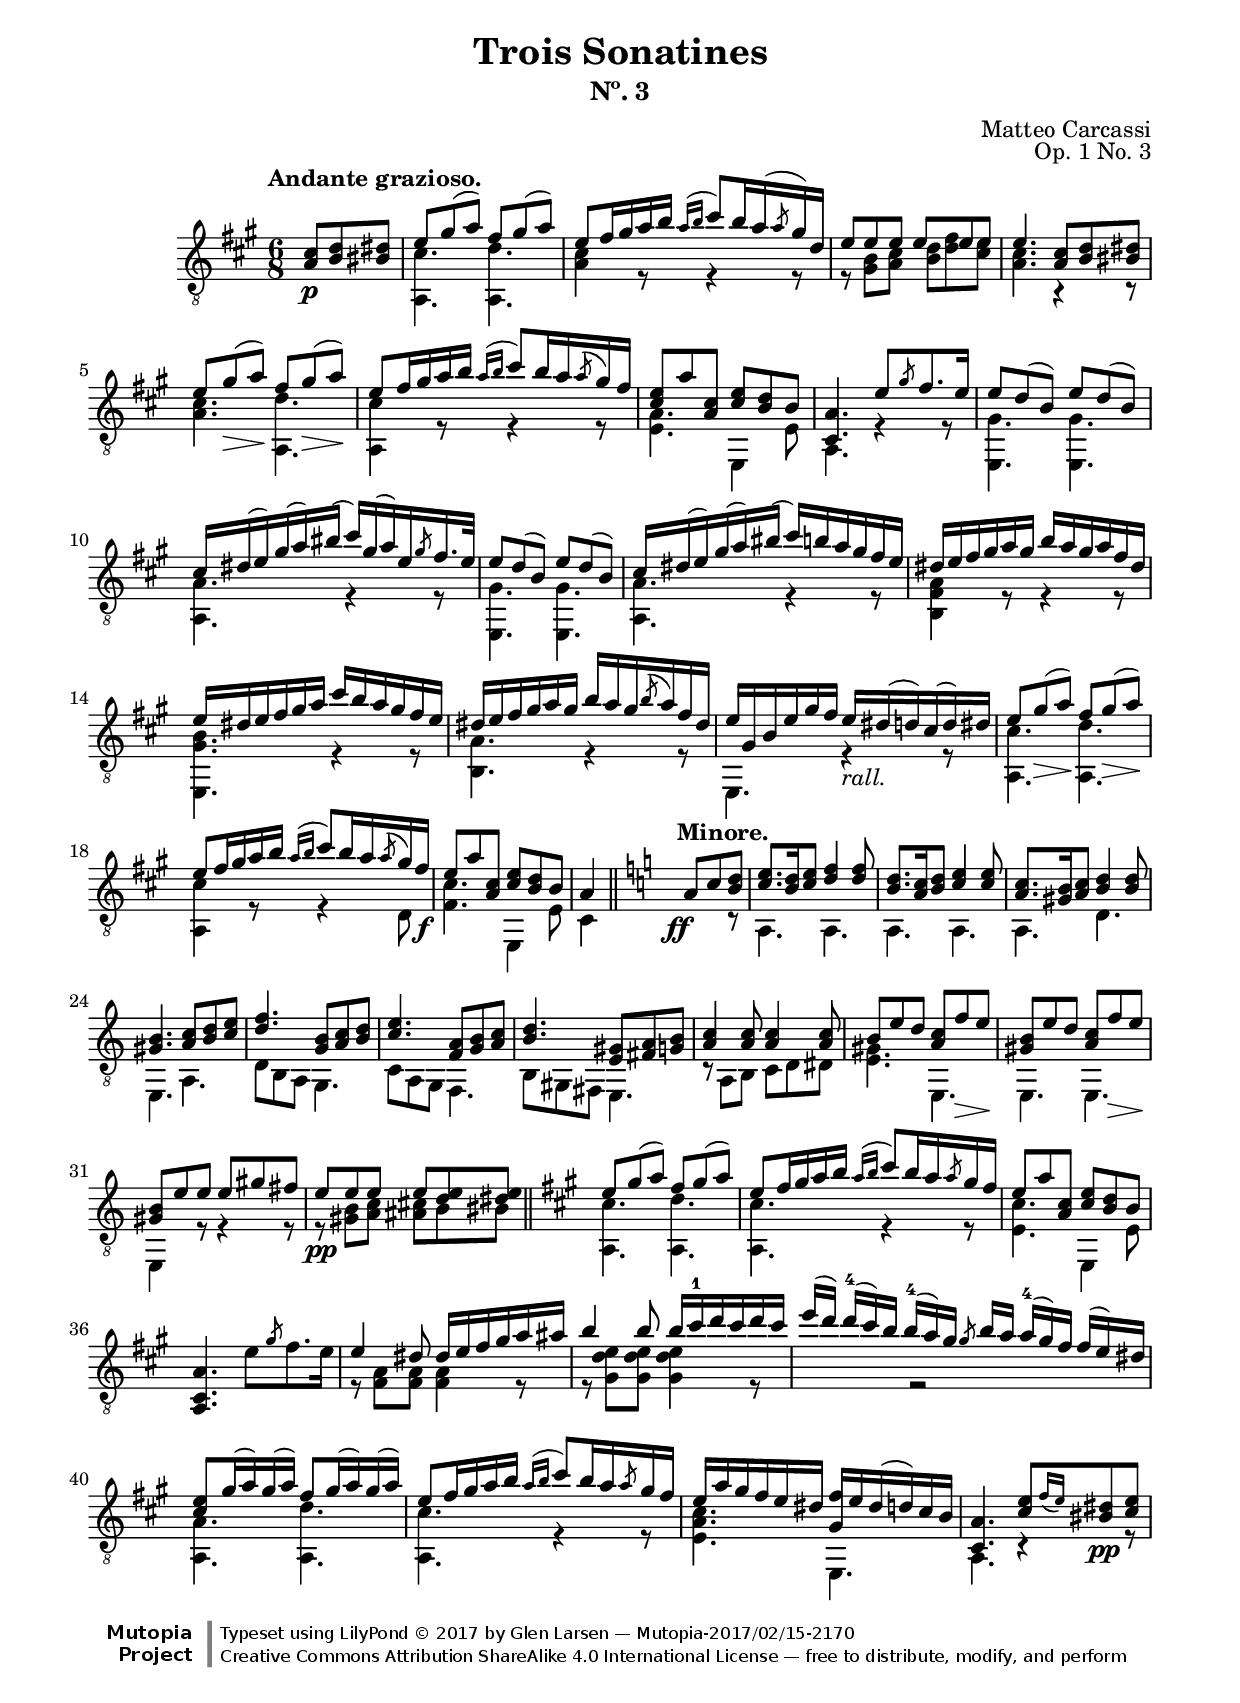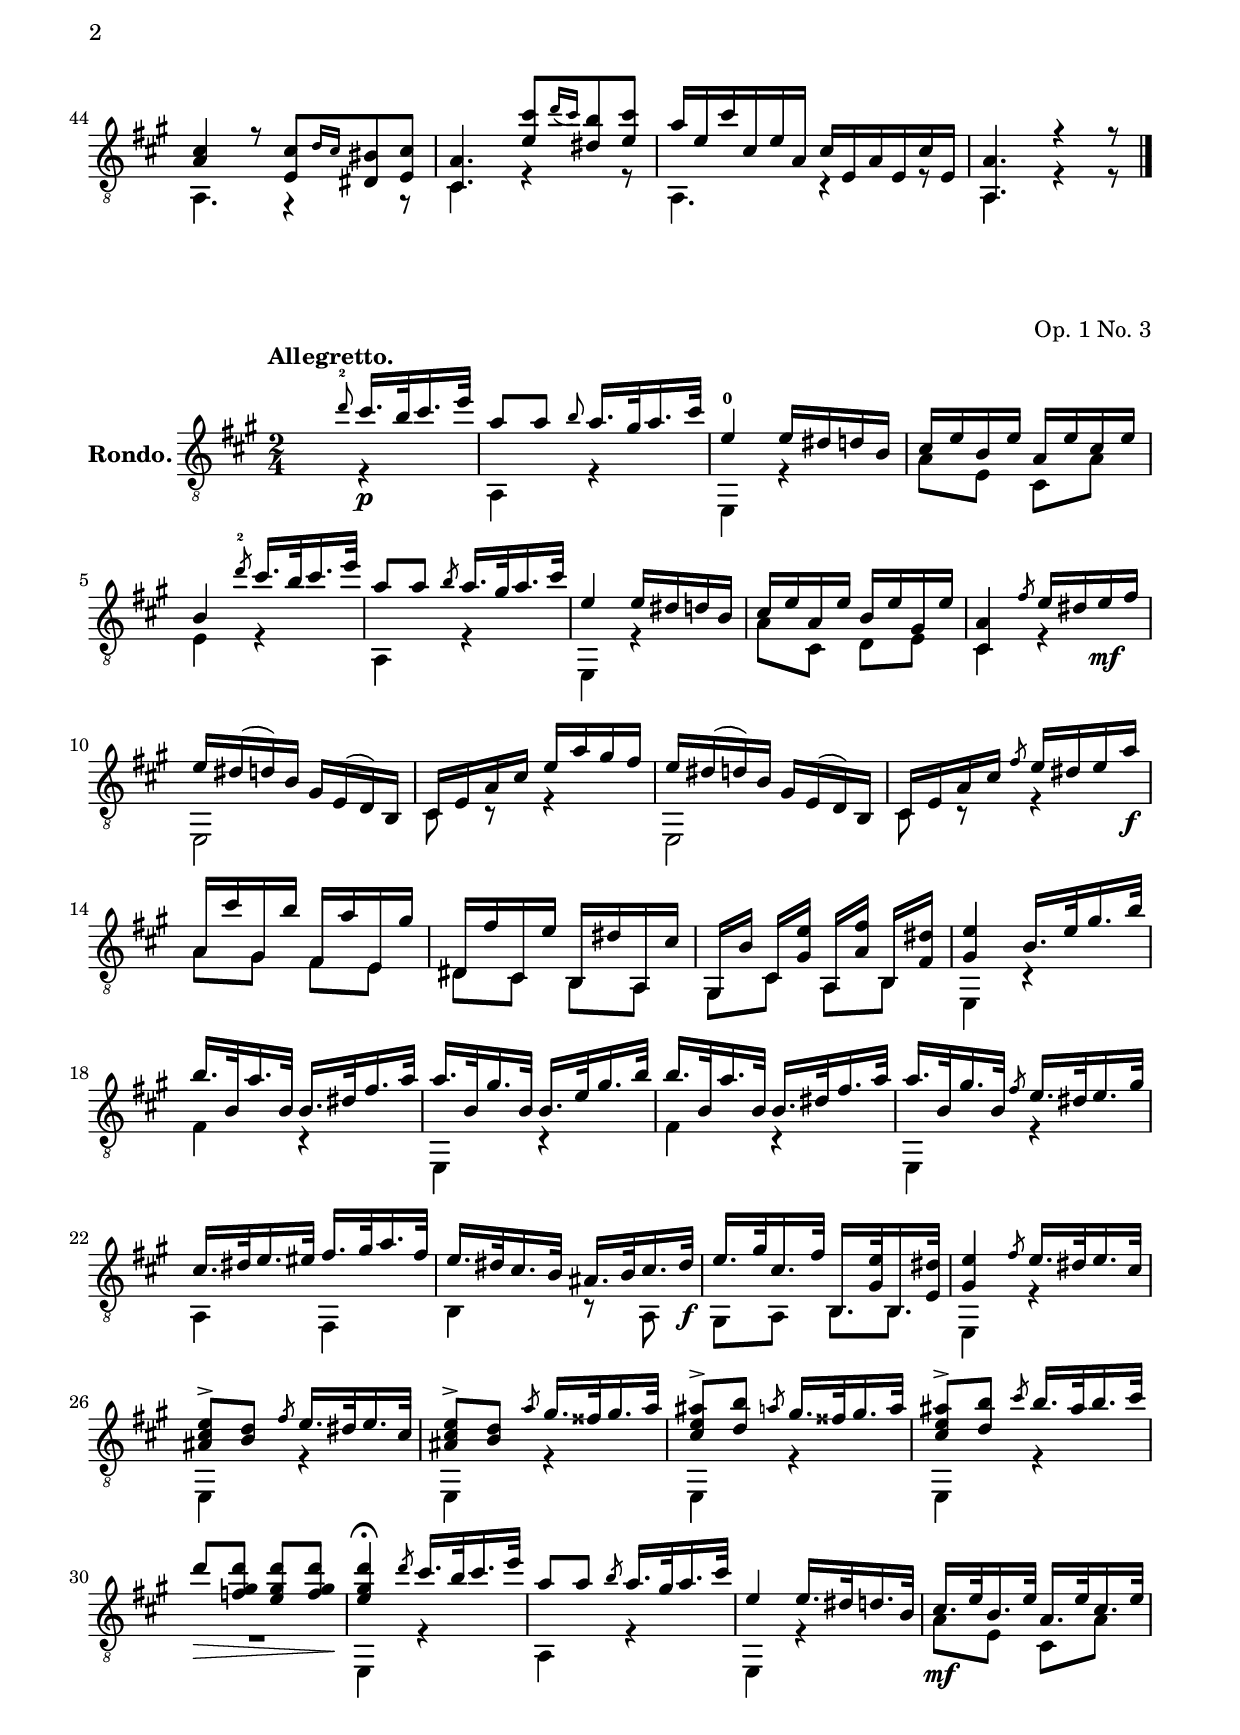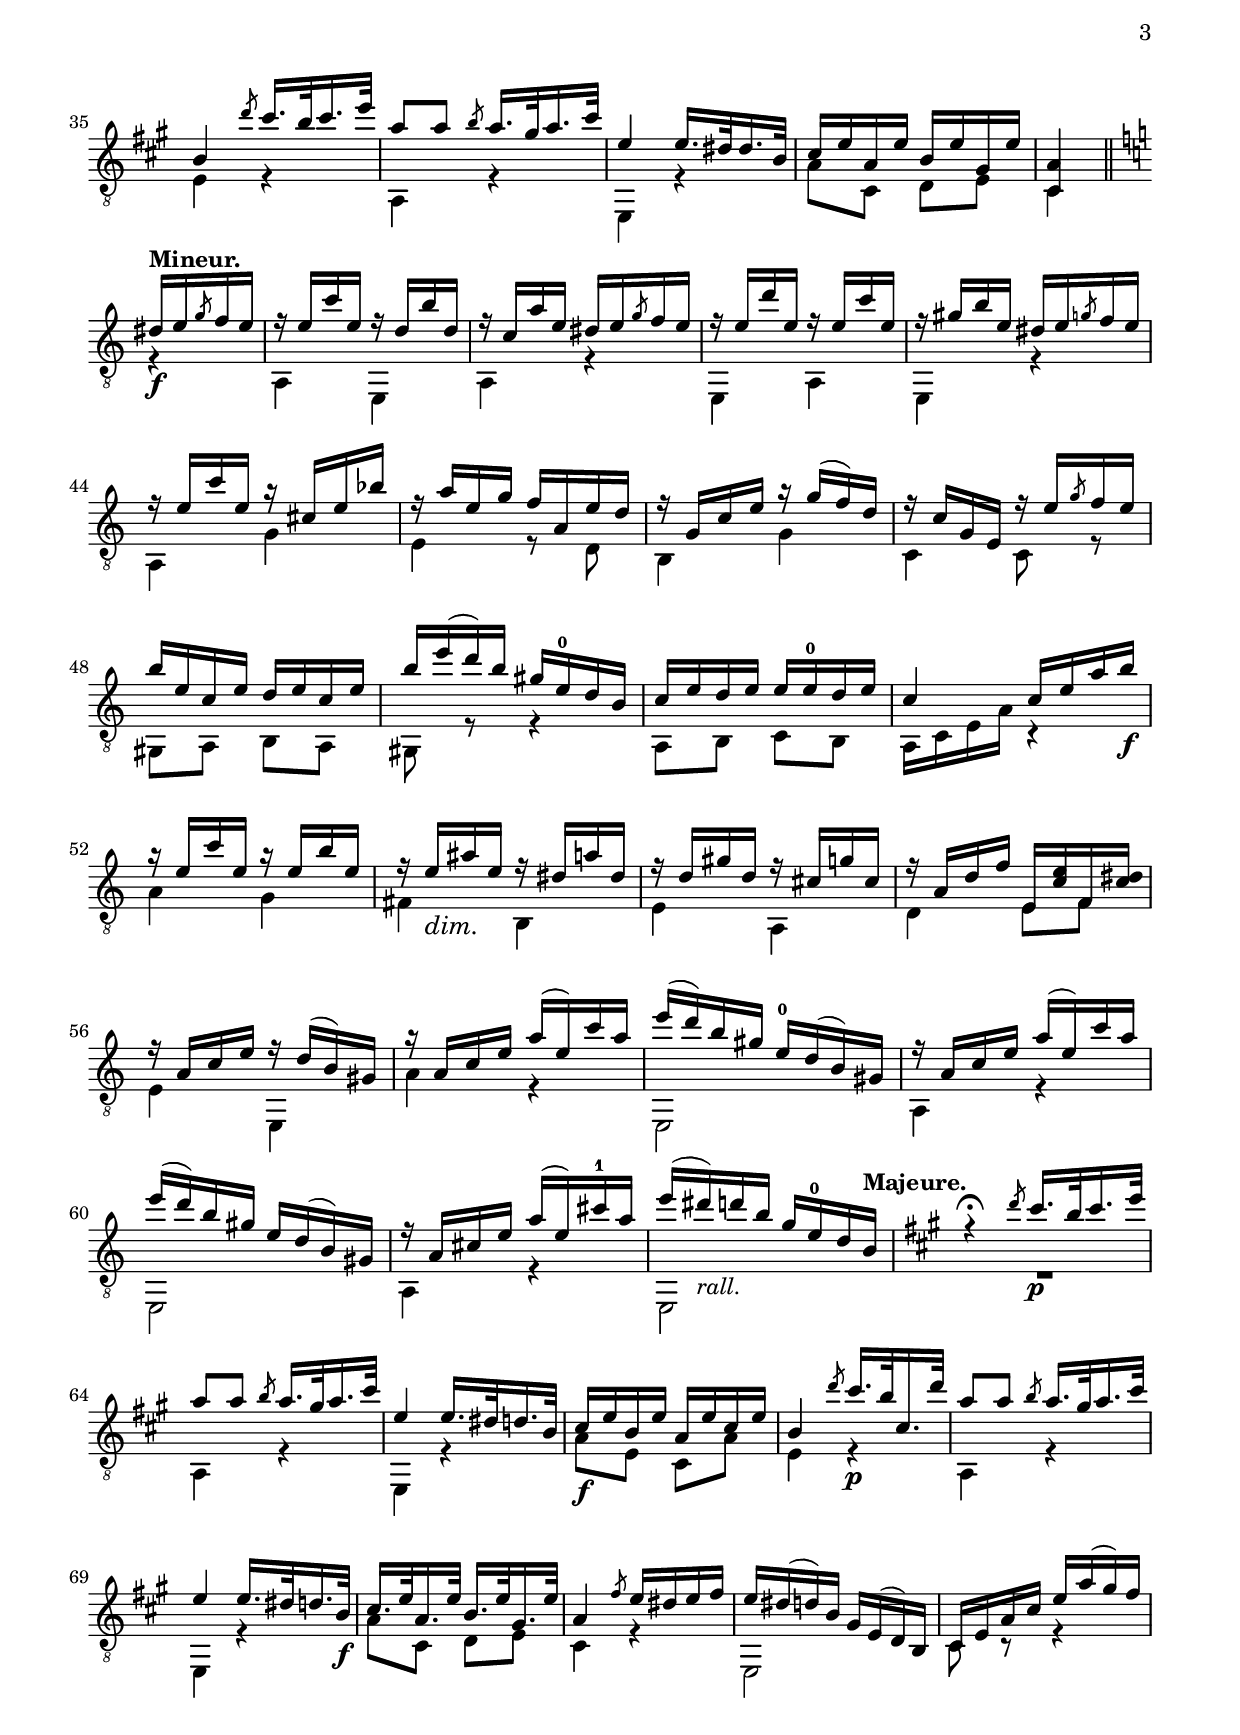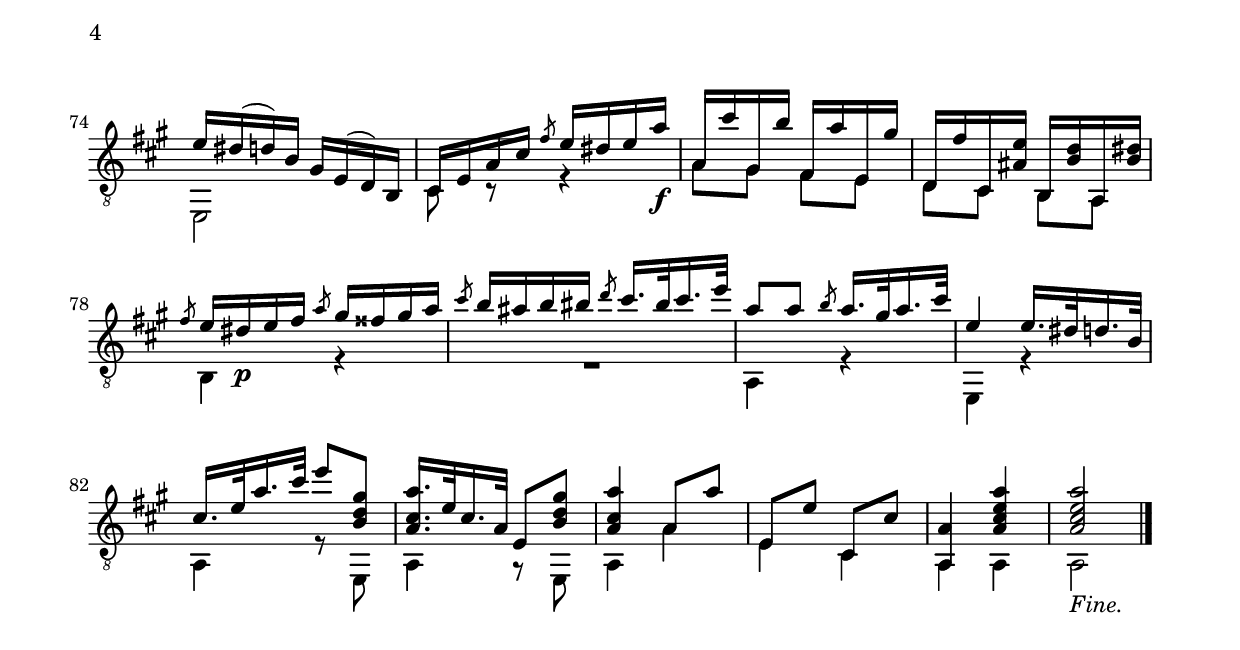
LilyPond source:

\version "2.19.51"

\header {
  title = "Trois Sonatines"
  subtitle = "Nº. 3"
  composer = "Matteo Carcassi"
  opus = "Op. 1 No. 3"
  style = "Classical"
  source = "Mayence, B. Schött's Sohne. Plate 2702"
  date = "c.1827"
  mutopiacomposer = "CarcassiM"
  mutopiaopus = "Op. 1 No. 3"
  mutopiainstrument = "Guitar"
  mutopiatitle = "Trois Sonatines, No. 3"
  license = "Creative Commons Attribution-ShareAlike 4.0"
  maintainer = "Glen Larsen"
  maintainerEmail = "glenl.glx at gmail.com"

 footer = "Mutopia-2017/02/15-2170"
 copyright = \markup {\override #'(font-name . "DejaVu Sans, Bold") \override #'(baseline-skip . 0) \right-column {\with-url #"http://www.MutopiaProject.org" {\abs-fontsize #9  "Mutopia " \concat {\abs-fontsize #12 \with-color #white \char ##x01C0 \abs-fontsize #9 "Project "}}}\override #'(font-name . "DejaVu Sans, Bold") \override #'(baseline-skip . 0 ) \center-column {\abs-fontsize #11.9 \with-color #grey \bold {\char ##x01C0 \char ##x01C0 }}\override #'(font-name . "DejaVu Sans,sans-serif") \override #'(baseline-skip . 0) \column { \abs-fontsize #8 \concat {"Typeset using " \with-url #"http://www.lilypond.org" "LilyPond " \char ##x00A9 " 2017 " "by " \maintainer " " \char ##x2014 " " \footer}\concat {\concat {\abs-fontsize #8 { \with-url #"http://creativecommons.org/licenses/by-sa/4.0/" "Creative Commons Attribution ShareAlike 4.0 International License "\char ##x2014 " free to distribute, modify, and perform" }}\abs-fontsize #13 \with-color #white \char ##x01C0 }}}
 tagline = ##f
}

\paper {
  line-width = 18.0\cm
  top-margin = 4\mm
  top-markup-spacing.basic-distance = #6
  markup-system-spacing.basic-distance = #10
  top-system-spacing.basic-distance = #12
  last-bottom-spacing.padding = #2
}

mbreak = {} % {\break}

midVoice = {
  \voiceThree\stemDown
  \set fingeringOrientations = #'(left)
}

%% ANDANTE

andanteGlobal = { \time 6/8 \key a \major }

andanteTreble = \fixed c {
  \andanteGlobal
  \voiceOne
  \set fingeringOrientations = #'(up)
  \override Fingering.add-stem-support = ##t

  \partial 4. {<a cis'>8\p <b d'> <bis dis'>} |
  e'8 gis'( a') fis' gis'( a') |
  e'8 fis'16 gis' a' b' \acciaccatura{a'16[ b']} cis''8[ b'16 a'( \slashedGrace{a'8} gis'16) d'] |
  e'8 e' e' e' e' e' |

  \mbreak
  e'4. <a cis'>8 <b d'> <bis dis'> |
  e'8 gis'\>( a')\! fis' gis'(\> a')\! |
  e'8 fis'16 gis' a' b' \acciaccatura{a'16[ b']} cis''8 b'16 a' \acciaccatura{a'8} gis'16 fis' |
  <cis' e'>8 a' <a cis'> <cis' e'> <b d'> b |
  <cis a>4. e'8 \slashedGrace{gis'8} fis'8. e'16 |

  \mbreak
  e'8 d'( b) e' d'( b) |
  cis'16 dis'( e') gis'( a') bis'( cis'') gis'( a') e' \slashedGrace{gis'8} fis'16. e'32 |
  e'8 d'( b) e' d'( b) |
  cis'16 dis'( e') gis'( a') bis'( cis'') b' a' gis' fis' e' |

  \mbreak
  \fixed c' {
    dis16 e fis gis a gis b a gis a fis dis |
    e16 dis e fis gis a cis' b a gis fis e |
    dis16 e fis gis a gis b a gis \acciaccatura{b8} a16 fis dis |
    e gis, b, e gis fis e_\markup{\italic "rall."} dis( d) cis( d) dis |

    \mbreak
    e8 gis(\> a)\! fis gis(\> a)\! |
    e8 fis16 gis a b \acciaccatura{a16[ b]} cis'8 b16 a \acciaccatura{a8} gis16 fis\f |
    e8 a <a, cis> <cis e> <b, d> b, |
  }
  a4 \bar "||" \key a \minor s8^\markup{\bold "Minore."} \ff a8 c' <b d'> |

  \mbreak
  <c' e'>8. <b d'>16 <c' e'>8 <d' f'>4 q8 |
  <b d'>8. <a c'>16 <b d'>8 <c' e'>4 q8 |
  <a c'>8. <gis b>16 <a c'>8 <b d'>4 q8 |
  <gis b>4. <a c'>8 <b d'> <c' e'> |
  <d' f'>4. <g b>8 <a c'> <b d'> |

  \mbreak
  <c' e'>4. <f a>8 <g b> <a c'> |
  <b d'>4. <e gis>8 <fis a> <g b> |
  <a c'>4 q8 q4 q8 |
  b8 e' d' <a c'> f'\> e'\! |
  <gis b>8 e' d' <a c'> f'\> e'\! |

  \mbreak
  <gis b>8 e' e' e' gis' fis' |
  e'8\pp e' e' e' <d' e'> <dis' e'> |
  \bar "||" \key a \major
  e'8 gis'( a') fis' gis'( a') |
  e'8 fis'16 gis' a' b' \acciaccatura{a'16[ b']} cis''8 b'16 a' \slashedGrace{a'8} gis'16 fis' |
  e'8 a' <a cis'> <cis' e'> <b d'> b |

  \mbreak
  \oneVoice <a, cis a>4. e'8 \slashedGrace{gis'} fis'8. e'16 \voiceOne |
  \fixed c' {
    e4 dis8 dis16 e fis gis a ais |
    b4 b8 b16 cis'-1 d' cis' d' cis' |
    \omit TupletBracket \omit TupletNumber
    \tuplet 4/3 {
      e'16([ d']) d'-4[( cis') b] b-4[( a) gis] \slashedGrace{gis8} b16[ a] a-4[( gis) fis] fis[( e) dis] |
    }

    \mbreak
    <cis e>8 gis16( a) gis( a) fis8 gis16( a) gis( a) |
    e8 fis16 gis a b \acciaccatura{a16[ b]} cis'8 b16 a \slashedGrace{a8} gis16 fis |
    e16 a gis fis e dis <gis, fis> e dis( d) cis b, |
  }

  \mbreak
  <cis a>4. <cis' e'>8[ \grace{fis'16_([ e'])} <bis dis'>8\pp <cis' e'>8] |
  <a cis'>4 r8 <e cis'>8[ \grace{d'16[ cis']} <dis bis>8 <e cis'>8] |
  <cis a>4. <e' cis''>8[ \grace{d''16_([ cis''])} <dis'b'>8 <e' cis''>8] |
  a'16 e' cis'' cis' e' a cis' e a e cis' e |
  <a, a>4. r4 r8 |

  \bar "|."
}

andanteBass = \fixed c {
  \andanteGlobal
  \voiceTwo
  \partial 4. {s4 s8} |
  <a, cis'>4. <a, d'> |
  <a cis'>4 r8 r4 r8 |
  r8 <gis b> <a cis'> <b d'> <d' fis'> <cis' e'> |

  <a cis'>4. r4 r8 |
  <a cis'>4. <a, d'> |
  <a, cis'>4 r8 r4 r8 |
  <e a>4. e,4 e8 |
  a,4. r4 r8 |

  \repeat unfold 2 {
    <e, gis>4. q |
    <a, a>4. r4 r8 |
  }

  <b, fis a>4 r8 r4 r8 |
  <e, gis b>4. r4 r8 |
  <b, a>4. r4 r8 |
  e,4. r4 r8 |

  <a, cis'>4. <a, d'> |
  <a, cis'>4 r8 r4 d8 |
  <fis cis'>4. e,4 e8 |
  cis4 s8 s4 r8 | % a\minor

  a,4. a, |
  a,4. a, |
  a,4. d |
  e,4. a, |
  d8 b, a, g,4. |

  c8 a, g, f,4. |
  b,8 gis, fis, e,4. |
  r8 a, b, c d dis |
  <e gis>4. e, |
  e,4. e, |

  e,4 r8 r4 r8 |
  r8 <gis b>8 <a c'> <ais cis'> b bis |
  <a, cis'>4. <a, d'> | % a \major
  <a, cis'>4. r4 r8 |
  <e cis'>4. e,4 e8 |

  s2. |
  r8 <fis a> q q4 r8 |
  r8 <gis d' e'> q q4 r8 |
  s4 r2 |

  <a, a>4. <a, d'> |
  <a, cis'>4. r4 r8 |
  <e a cis'>4. e, |

  a,4. r4 r8 |
  a,4. r4 r8 |
  cis4. r4 r8 |
  a,4. r4 r8 |
  a,4. r4 r8 |
}


%%% ANDANTE SCORE

andanteScore =
  \new Staff = "Guitar" \with {
    \mergeDifferentlyDottedOn
    \mergeDifferentlyHeadedOn
  } <<
    \clef "treble_8"
    \tempo "Andante grazioso."
    \context Voice = "upperVoice" \andanteTreble
    \context Voice = "lowerVoice" \andanteBass
  >>


%%% RONDO

rondoGlobal = { \time 2/4 \key a \major }

rondoTreble = \fixed c {
  \rondoGlobal
  \voiceOne
  \set fingeringOrientations = #'(up)
  \override Fingering.add-stem-support = ##t

  \fixed c' {
    s4 \grace{d'8-2} cis'16.\p[ b32 cis'16. e'32] |
    a8 a \grace{b8} a16. gis32 a16. cis'32 |
    e4-0 e16 dis d b, |
    cis16 e b, e a, e cis e |
    b,4 \slashedGrace{d'8-2} cis'16. b32 cis'16. e'32 |

    \mbreak
    a8 a \slashedGrace{b8} a16. gis32 a16. cis'32 |
    e4 e16 dis d b, |
    cis16 e a, e b, e gis, e |
    <cis, a,>4 \slashedGrace{fis8} e16 dis e\mf fis |
    e16 dis( d) b, gis, e,( d,) b,, |
    cis,16 e, a, cis e a gis fis |
  }

  \mbreak
  e'16 dis'( d') b gis e( d) b, |
  cis16 e a cis' \slashedGrace{fis'8} e'16 dis' e' a'\f |
  a16 cis'' gis b' fis a' e gis' |
  dis16 fis' cis e' b, dis' a, cis' |
  gis,16[ b] cis[ <gis e'>16] a,[ <a fis'>16] b,[ <fis dis'>16] |
  <gis e'>4 b16. e'32 gis'16. b'32 |

  \mbreak
  b'16. b32 a'16. b32 b16. dis'32 fis'16. a'32 |
  a'16. b32 gis'16. b32 b16. e'32 gis'16. b'32 |
  b'16. b32 a'16. b32 b16. dis'32 fis'16. a'32 |
  a'16. b32 gis'16. b32 \slashedGrace{fis'8} e'16. dis'32 e'16. gis'32 |
  cis'16. dis'32 e'16. eis'32 fis'16. gis'32 a'16. fis'32 |

  \mbreak
  e'16. dis'32 cis'16. b32 ais16. b32 cis'16. dis'32\f |
  e'16. gis'32 cis'16. fis'32 b,16. <gis e'>32 b,16. <e dis'>32 |
  <gis e'>4 \slashedGrace{fis'8} e'16. dis'32 e'16. cis'32 |
  <ais cis' e'>8-> <b d'> \slashedGrace{fis'8} e'16. dis'32 e'16. cis'32 |
  <ais cis' e'>8-> <b d'> \slashedGrace{a'8} gis'16. fisis'32 gis'16. a'32 |

  \mbreak
  \fixed c' {
    <cis e ais>8-> <d b> \slashedGrace{a8} gis16. fisis32 gis16. a32 |
    <cis e ais>8-> <d b> \slashedGrace{cis'8} b16. ais32 b16. cis'32 |
    d'8\> <f gis d'> <e gis d'> <f gis d'>\! |
    <e gis d'>4\fermata \slashedGrace{d'8} cis'16. b32 cis'16. e'32 |
    a8 a \slashedGrace{b8} a16. gis32 a16. cis'32 |
    e4 e16. dis32 d16. b,32 |
  }

  \mbreak
  cis'16.\mf e'32 b16. e'32 a16. e'32 cis'16. e'32 |
  b4 \slashedGrace{d''8} cis''16. b'32 cis''16. e''32 |
  a'8 a' \slashedGrace{b'8} a'16. gis'32 a'16. cis''32 |
  e'4 e'16. dis'32 dis'16. b32 |
  cis'16 e' a e' b e' gis e' |
  <cis a>4

  \mbreak
  \bar "||" \key a \minor
  \fixed c' {
    dis16\f^\markup{\bold "Mineur."} e \slashedGrace{g8} f16 e |
    r16 e c' e r d b d |
    r16 c a e dis e \slashedGrace{g8} f16 e |
    r16 e d' e r e c' e |
    r16 gis b e dis e \slashedGrace{g8} f16 e |
    r16 e c' e r cis e bes |

    \mbreak
    r16 a e g f a, e d |
    r16 g, c e r g( f) d |
    r16 c g, e, r e[ \slashedGrace{g8} f16 e] |
    b16 e c e d e c e |
    b16 e'( d') b gis e-0 d b, |
    c e d e e e-0 d e |

    \mbreak
    c4 c16 e a b\f |
    r16 e c' e r e b e |
    r16 e\dim ais\! e r dis a dis |
    r16 d gis d r cis g cis |
    r16 a, d f e, <c e> f, <c dis> |

    \mbreak
    r16 a, c e r d( b,) gis, |
    r16 a, c e a(( e) c' a |
    e'16( d') b gis e-0 d( b,) gis, |
    r16 a, c e a( e) c' a |
    e'16( d') b gis e d( b,) gis, |

    \mbreak
    r16 a, cis e a( e) cis'-1 a |
    e'16( dis')_\markup{\italic "rall."} d' b g e-0 d b,^\markup{\bold "Majeure."} |
    \key a \major
    r4\fermata \slashedGrace{d'8} cis'16.\p b32 cis'16. e'32 |
    a8 a \slashedGrace{b8} a16. gis32 a16. cis'32 |
    e4 e16. dis32 d16. b,32 |

    \mbreak
    cis16\f e b, e a, e cis e |
    b,4 \slashedGrace{d'8} cis'16.\p b32 cis16. d'32 |
    a8 a \slashedGrace{b8} a16. gis32 a16. cis'32 |
    e4 e16. dis32 d16. b,32\f |
    cis16. e32 a,16. e32 b,16. e32 gis,16. e32 |
    a,4 \slashedGrace{fis8} e16 dis e fis |

    \mbreak
    e16 dis( d) b, gis, e,( d,) b,, |
    cis,16 e, a, cis e a( gis) fis |
    e16 dis( d) b, gis, e,( d,) b,, |
    cis,16 e, a, cis \slashedGrace{fis8} e16 dis e a\f |
    a,16 cis' gis, b fis, a e, gis |

    \mbreak
    d,16 fis cis, <ais, e> b,, <b, d> a,, <b, dis> |
    \slashedGrace{fis8} e16 dis\p e fis \slashedGrace{a8} gis16 fisis gis a |
    \slashedGrace{cis'8} b16 ais b bis \slashedGrace{d'8} cis'16. bis32 cis'16. e'32 |
    a8 a \slashedGrace{b8} a16. gis32 a16. cis'32 |
    e4 e16. dis32 d16. b,32 |

    \mbreak
    cis16. e32 a16. cis'32 e'8 <b, d gis> |
    <a, cis a>16. e32 cis16. a,32 e,8 <b, d gis> |
    <a, cis a>4 a,8 a |
    e,8 e cis, cis |
  }
  <a, a>4 <a cis' e' a'>4 |
  q2_\markup{\italic "Fine."}

  \bar "|."
}

rondoBass = \fixed c {
  \rondoGlobal
  \voiceTwo
  s4 r4 |
  a,4 r |
  e,4 r |
  a8 e cis a |
  e4 r |

  a,4 r |
  e,4 r |
  a8 cis d e |
  cis4 r |
  e,2 |
  cis8 r8 r4 |

  e,2 |
  cis8 r8 r4 |
  a8 gis fis e |
  dis8 cis b, a, |
  gis, cis a, b, |
  e,4 r |

  \repeat unfold 2 {
    fis4 r |
    e,4 r |
  }
  a,4 fis, |

  b,4 r8 a, |
  gis,8 a, b,8 b, |
  \repeat unfold 3 {e,4 r |}

  \repeat unfold 2 {e,4 r |}
  R2 |
  e,4 r |
  a,4 r |
  e,4 r |

  a8 e cis a |
  e4 r |
  a,4 r |
  e,4 r |
  a8 cis d e |
  cis4

  r4 | % Mineur.
  a,4 e, |
  a,4 r |
  e,4 a, |
  e,4 r |
  a,4 g |

  e4 r8 d |
  b,4 g |
  c4 c8 r |
  gis,8 a, b, a, |
  gis,8 r8 r4 |
  a,8 b, c b, |

  a,16 c e a r4 |
  a4 g |
  fis4 b, |
  e4 a, |
  d4 e8 f |

  e4 e, |
  a4 r |
  e,2 |
  a,4 r |
  e,2 |

  a,4 r |
  e,2 |
  R2 |
  a,4 r |
  e,4 r |

  a8 e cis a |
  e4 r |
  a,4 r |
  e,4 r |
  a8 cis d e |
  cis4 r |

  e,2 |
  cis8 r r4 |
  e,2 |
  cis8 r r4 |
  a8 gis fis e |

  d8 cis b, a, |
  b,4 r |
  R2 a,4 r |
  e,4 r |

  a,4 r8 e, |
  a,4 r8 e, |
  a,4 a |
  e4 cis |
  a,4 a, |
  a,2
}

rondoScore =
  \new Staff = "Guitar" \with {
    instrumentName = \markup{\bold "Rondo."}
    \mergeDifferentlyDottedOn
    \mergeDifferentlyHeadedOn
  } <<
    \clef "treble_8"
    \tempo "Allegretto."
    \context Voice = "upperVoice" \rondoTreble
    \context Voice = "lowerVoice" \rondoBass
  >>


%%% SCORE ASSEMBLY

\score {
  << \andanteScore >>
  \layout {}
}

\score {
  << \rondoScore >>
  \layout {}
}

%%% MIDI ASSEMBLY

\score {
  \new Staff = "midi-guitar" \with {
    midiInstrument = #"acoustic guitar (nylon)"
  } <<
    \clef "treble_8"
    \context Voice = "upperVoice" {\andanteTreble \rondoTreble}
    \context Voice = "lowerVoice" {\andanteBass \rondoBass}
  >>
  \midi {\tempo 4 = 84}
}
